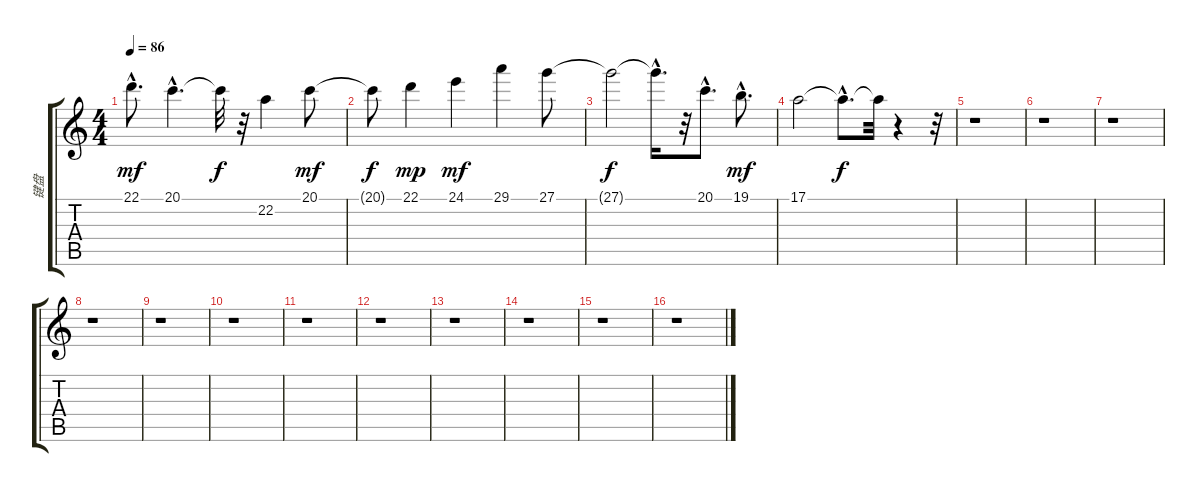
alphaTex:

\track ("键盘" "键盘") {instrument brightacousticpiano}
\staff {score tabs}
\tuning (E4 B3 G3 D3 A2 E2) {hide}
\ts (4 4)
\tempo 86
\clef g2
\ks c
22.1{hac}.8{d dy mf} 20.1{hac}.4{d} 20.1{t}.32{dy f} r.32 22.2.4 20.1.8{dy mf} |
20.1{t}.8{dy f} 22.1.4{dy mp} 24.1.4{dy mf} 29.1.4 27.1.8 |
27.1{t}.2{dy f} 27.1{hac t}.16{d} r.32 20.1{hac}.8{d} 19.1{hac}.8{d dy mf} |
17.1.2 17.1{hac t}.8{d dy f} 17.1{t}.32 r.4 r.32 |
r.1 |
r.1 |
r.1 |
r.1 |
r.1 |
r.1 |
r.1 |
r.1 |
r.1 |
r.1 |
r.1 |
r.1
